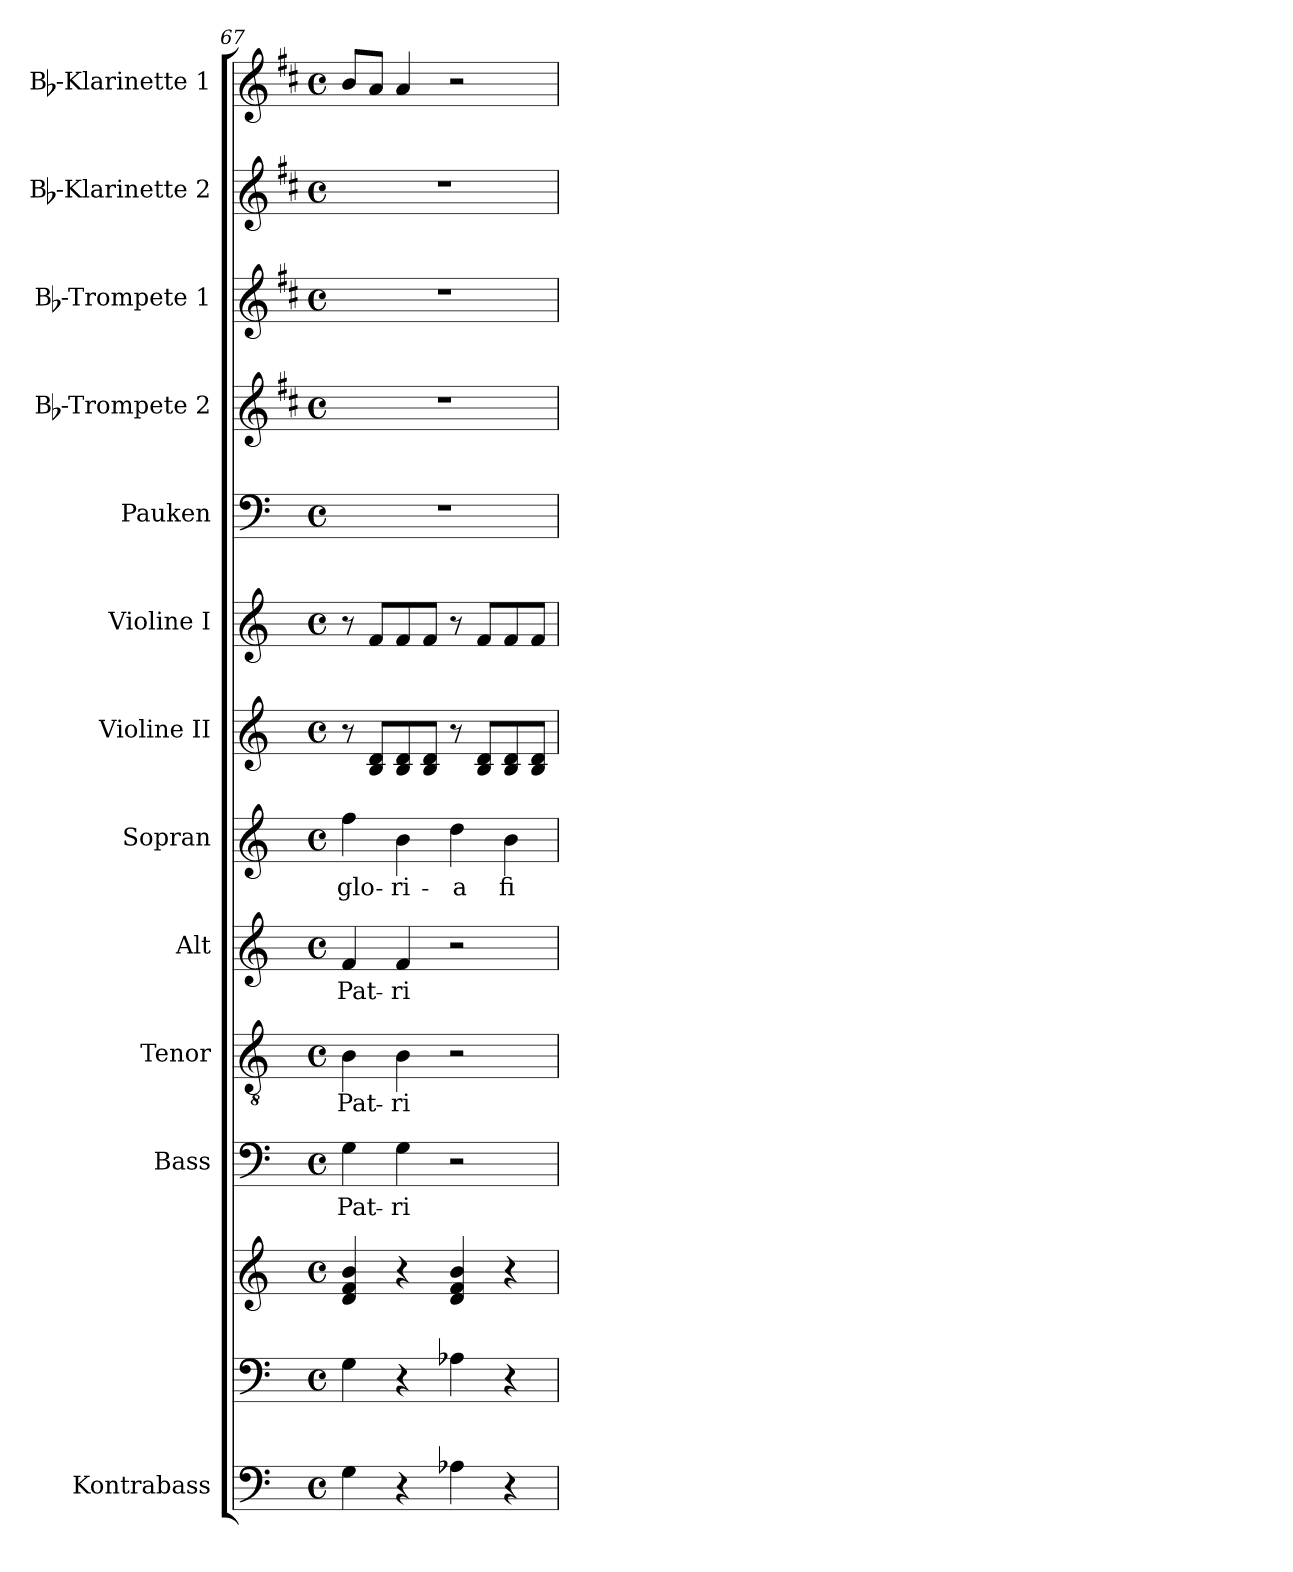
**kern	**kern	**kern	**kern	**text	**kern	**text	**kern	**text	**kern	**text	**kern	**kern	**kern	**kern	**kern	**kern	**kern
*part13	*part12	*part12	*part11	*part11	*part10	*part10	*part9	*part9	*part8	*part8	*part7	*part6	*part5	*part4	*part3	*part2	*part1
*staff14	*staff13	*staff12	*staff11	*staff11	*staff10	*staff10	*staff9	*staff9	*staff8	*staff8	*staff7	*staff6	*staff5	*staff4	*staff3	*staff2	*staff1
*I"Kontrabass	*	*	*I"Bass	*	*I"Tenor	*	*I"Alt	*	*I"Sopran	*	*I"Violine II	*I"Violine I	*I"Pauken	*I"Bb-Trompete 2	*I"Bb-Trompete 1	*I"Bb-Klarinette 2	*I"Bb-Klarinette 1
*I'Kb.	*	*	*I'B.	*	*I'T.	*	*I'A.	*	*I'S.	*	*I'Vl. II	*I'Vl. I	*I'Pk.	*I'Bb Trp. 2	*I'Bb Trp. 1	*I'Bb Kl. 2	*I'Bb Kl. 1
!!LO:PB:g=z
*clefF4	*clefF4	*clefG2	*clefF4	*	*clefGv2	*	*clefG2	*	*clefG2	*	*clefG2	*clefG2	*clefF4	*clefG2	*clefG2	*clefG2	*clefG2
*ITrd7c12	*	*	*	*	*	*	*	*	*	*	*	*	*	*ITrd1c2	*ITrd1c2	*ITrd1c2	*ITrd1c2
*k[]	*k[]	*k[]	*k[]	*	*k[]	*	*k[]	*	*k[]	*	*k[]	*k[]	*k[]	*k[]	*k[]	*k[]	*k[]
*C:	*C:	*C:	*C:	*	*C:	*	*C:	*	*C:	*	*C:	*C:	*C:	*C:	*C:	*C:	*C:
*M4/4	*M4/4	*M4/4	*M4/4	*	*M4/4	*	*M4/4	*	*M4/4	*	*M4/4	*M4/4	*M4/4	*M4/4	*M4/4	*M4/4	*M4/4
*met(c)	*met(c)	*met(c)	*met(c)	*	*met(c)	*	*met(c)	*	*met(c)	*	*met(c)	*met(c)	*met(c)	*met(c)	*met(c)	*met(c)	*met(c)
=67	=67	=67	=67	=67	=67	=67	=67	=67	=67	=67	=67	=67	=67	=67	=67	=67	=67
!	!	!	!	!LO:LY:b	!	!LO:LY:b	!	!LO:LY:b	!	!LO:LY:b	!	!	!	!	!	!	!
4GG\	4G\	4d/ 4f/ 4b/	4G\	Pat-	4B\	Pat-	4f/	Pat-	4ff\	glo-	8r	8r	1r	1r	1r	1r	8a/L
.	.	.	.	.	.	.	.	.	.	.	8B/ 8d/L	8f/L	.	.	.	.	8g/J
!	!	!	!	!LO:LY:b	!	!LO:LY:b	!	!LO:LY:b	!	!LO:LY:b	!	!	!	!	!	!	!
4r	4r	4r	4G\	-ri	4B\	-ri	4f/	-ri	4b\	-ri-	8B/ 8d/	8f/	.	.	.	.	4g/
.	.	.	.	.	.	.	.	.	.	.	8B/ 8d/J	8f/J	.	.	.	.	.
!	!	!	!	!	!	!	!	!	!	!LO:LY:b	!	!	!	!	!	!	!
4AA-X\	4A-X\	4d/ 4f/ 4b/	2r	.	2r	.	2r	.	4dd\	-a	8r	8r	.	.	.	.	2r
.	.	.	.	.	.	.	.	.	.	.	8B/ 8d/L	8f/L	.	.	.	.	.
!	!	!	!	!	!	!	!	!	!	!LO:LY:b	!	!	!	!	!	!	!
4r	4r	4r	.	.	.	.	.	.	4b\	fi-	8B/ 8d/	8f/	.	.	.	.	.
.	.	.	.	.	.	.	.	.	.	.	8B/ 8d/J	8f/J	.	.	.	.	.
=	=	=	=	=	=	=	=	=	=	=	=	=	=	=	=	=	=
*-	*-	*-	*-	*-	*-	*-	*-	*-	*-	*-	*-	*-	*-	*-	*-	*-	*-
